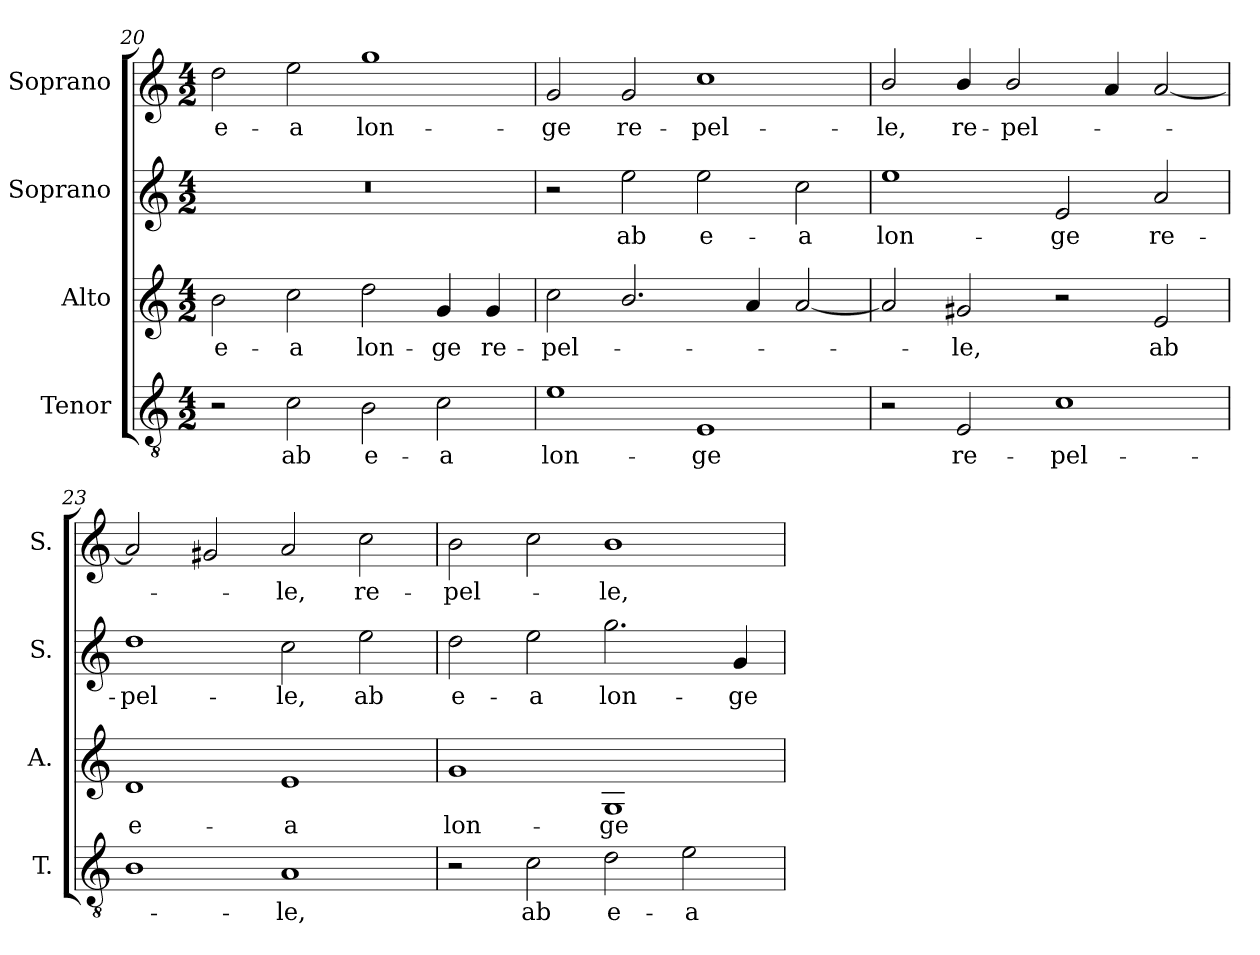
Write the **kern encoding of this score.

**kern	**text	**kern	**text	**kern	**text	**kern	**text
*part4	*part4	*part3	*part3	*part2	*part2	*part1	*part1
*staff4	*staff4	*staff3	*staff3	*staff2	*staff2	*staff1	*staff1
*I"Tenor	*	*I"Alto	*	*I"Soprano	*	*I"Soprano	*
*I'T.	*	*I'A.	*	*I'S.	*	*I'S.	*
*clefGv2	*	*clefG2	*	*clefG2	*	*clefG2	*
*ITrd7c12	*	*	*	*	*	*	*
*k[]	*	*k[]	*	*k[]	*	*k[]	*
*C:	*	*C:	*	*C:	*	*C:	*
*M4/2	*	*M4/2	*	*M4/2	*	*M4/2	*
=20	=20	=20	=20	=20	=20	=20	=20
!	!	!	!LO:LY:b:color=#000000	!LO:N:vis=1	!	!	!
!	!	!	!	!	!	!	!LO:LY:b:color=#000000
2r	.	2bi\	e-	0r	.	2ddi\	e-
!	!LO:LY:b:color=#000000	!	!	!	!	!	!
!	!	!	!LO:LY:b:color=#000000	!	!	!	!
!	!	!	!	!	!	!	!LO:LY:b:color=#000000
2Ci\	ab	2cci\	-a	.	.	2eei\	-a
!	!LO:LY:b:color=#000000	!	!	!	!	!	!
!	!	!	!LO:LY:b:color=#000000	!	!	!	!
!	!	!	!	!	!	!	!LO:LY:b:color=#000000
2BBi\	e-	2ddi\	lon-	.	.	1ggi	lon-
!	!LO:LY:b:color=#000000	!	!	!	!	!	!
!	!	!	!LO:LY:b:color=#000000	!	!	!	!
2Ci\	-a	4gi/	-ge	.	.	.	.
!	!	!	!LO:LY:b:color=#000000	!	!	!	!
.	.	4gi/	re-	.	.	.	.
=21	=21	=21	=21	=21	=21	=21	=21
!	!LO:LY:b:color=#000000	!	!	!	!	!	!
!	!	!	!LO:LY:b:color=#000000	!	!	!	!
!	!	!	!	!	!	!	!LO:LY:b:color=#000000
1Ei	lon-	2cci\	-pel-	2r	.	2gi/	-ge
!	!	!	!	!	!LO:LY:b:color=#000000	!	!
!	!	!	!	!	!	!	!LO:LY:b:color=#000000
.	.	2.bi/	.	2eei\	ab	2gi/	re-
!	!LO:LY:b:color=#000000	!	!	!	!	!	!
!	!	!	!	!	!LO:LY:b:color=#000000	!	!
!	!	!	!	!	!	!	!LO:LY:b:color=#000000
1EEi	-ge	.	.	2eei\	e-	1cci	-pel-
.	.	4ai/	.	.	.	.	.
!	!	!	!	!	!LO:LY:b:color=#000000	!	!
.	.	[2ai/	.	2cci\	-a	.	.
=22	=22	=22	=22	=22	=22	=22	=22
!	!	!	!	!	!LO:LY:b:color=#000000	!	!
!	!	!	!	!	!	!	!LO:LY:b:color=#000000
2r	.	2ai/]	.	1eei	lon-	2bi/	-le,
!	!LO:LY:b:color=#000000	!	!	!	!	!	!
!	!	!	!LO:LY:b:color=#000000	!	!	!	!
!	!	!	!	!	!	!	!LO:LY:b:color=#000000
2EEi/	re-	2g#Xi/	-le,	.	.	4bi/	re-
!	!	!	!	!	!	!	!LO:LY:b:color=#000000
.	.	.	.	.	.	2bi/	-pel-
!	!LO:LY:b:color=#000000	!	!	!	!	!	!
!	!	!	!	!	!LO:LY:b:color=#000000	!	!
1Ci	-pel-	2r	.	2ei/	-ge	.	.
.	.	.	.	.	.	4ai/	.
!	!	!	!LO:LY:b:color=#000000	!	!	!	!
!	!	!	!	!	!LO:LY:b:color=#000000	!	!
.	.	2ei/	ab	2ai/	re-	[2ai/	.
!!LO:LB:g=z
=23	=23	=23	=23	=23	=23	=23	=23
!	!	!	!LO:LY:b:color=#000000	!	!	!	!
!	!	!	!	!	!LO:LY:b:color=#000000	!	!
1BBi	.	1di	e-	1ddi	-pel-	2ai/]	.
.	.	.	.	.	.	2g#Xi/	.
!	!LO:LY:b:color=#000000	!	!	!	!	!	!
!	!	!	!LO:LY:b:color=#000000	!	!	!	!
!	!	!	!	!	!LO:LY:b:color=#000000	!	!
!	!	!	!	!	!	!	!LO:LY:b:color=#000000
1AAi	-le,	1ei	-a	2cci\	-le,	2ai/	-le,
!	!	!	!	!	!LO:LY:b:color=#000000	!	!
!	!	!	!	!	!	!	!LO:LY:b:color=#000000
.	.	.	.	2eei\	ab	2cci\	re-
=24	=24	=24	=24	=24	=24	=24	=24
!	!	!	!LO:LY:b:color=#000000	!	!	!	!
!	!	!	!	!	!LO:LY:b:color=#000000	!	!
!	!	!	!	!	!	!	!LO:LY:b:color=#000000
2r	.	1gi	lon-	2ddi\	e-	2bi\	-pel-
!	!LO:LY:b:color=#000000	!	!	!	!	!	!
!	!	!	!	!	!LO:LY:b:color=#000000	!	!
2Ci\	ab	.	.	2eei\	-a	2cci\	.
!	!LO:LY:b:color=#000000	!	!	!	!	!	!
!	!	!	!LO:LY:b:color=#000000	!	!	!	!
!	!	!	!	!	!LO:LY:b:color=#000000	!	!
!	!	!	!	!	!	!	!LO:LY:b:color=#000000
2Di\	e-	1Gi	-ge	2.ggi\	lon-	1bi	-le,
!	!LO:LY:b:color=#000000	!	!	!	!	!	!
2Ei\	-a	.	.	.	.	.	.
!	!	!	!	!	!LO:LY:b:color=#000000	!	!
.	.	.	.	4gi/	-ge	.	.
=	=	=	=	=	=	=	=
*-	*-	*-	*-	*-	*-	*-	*-
